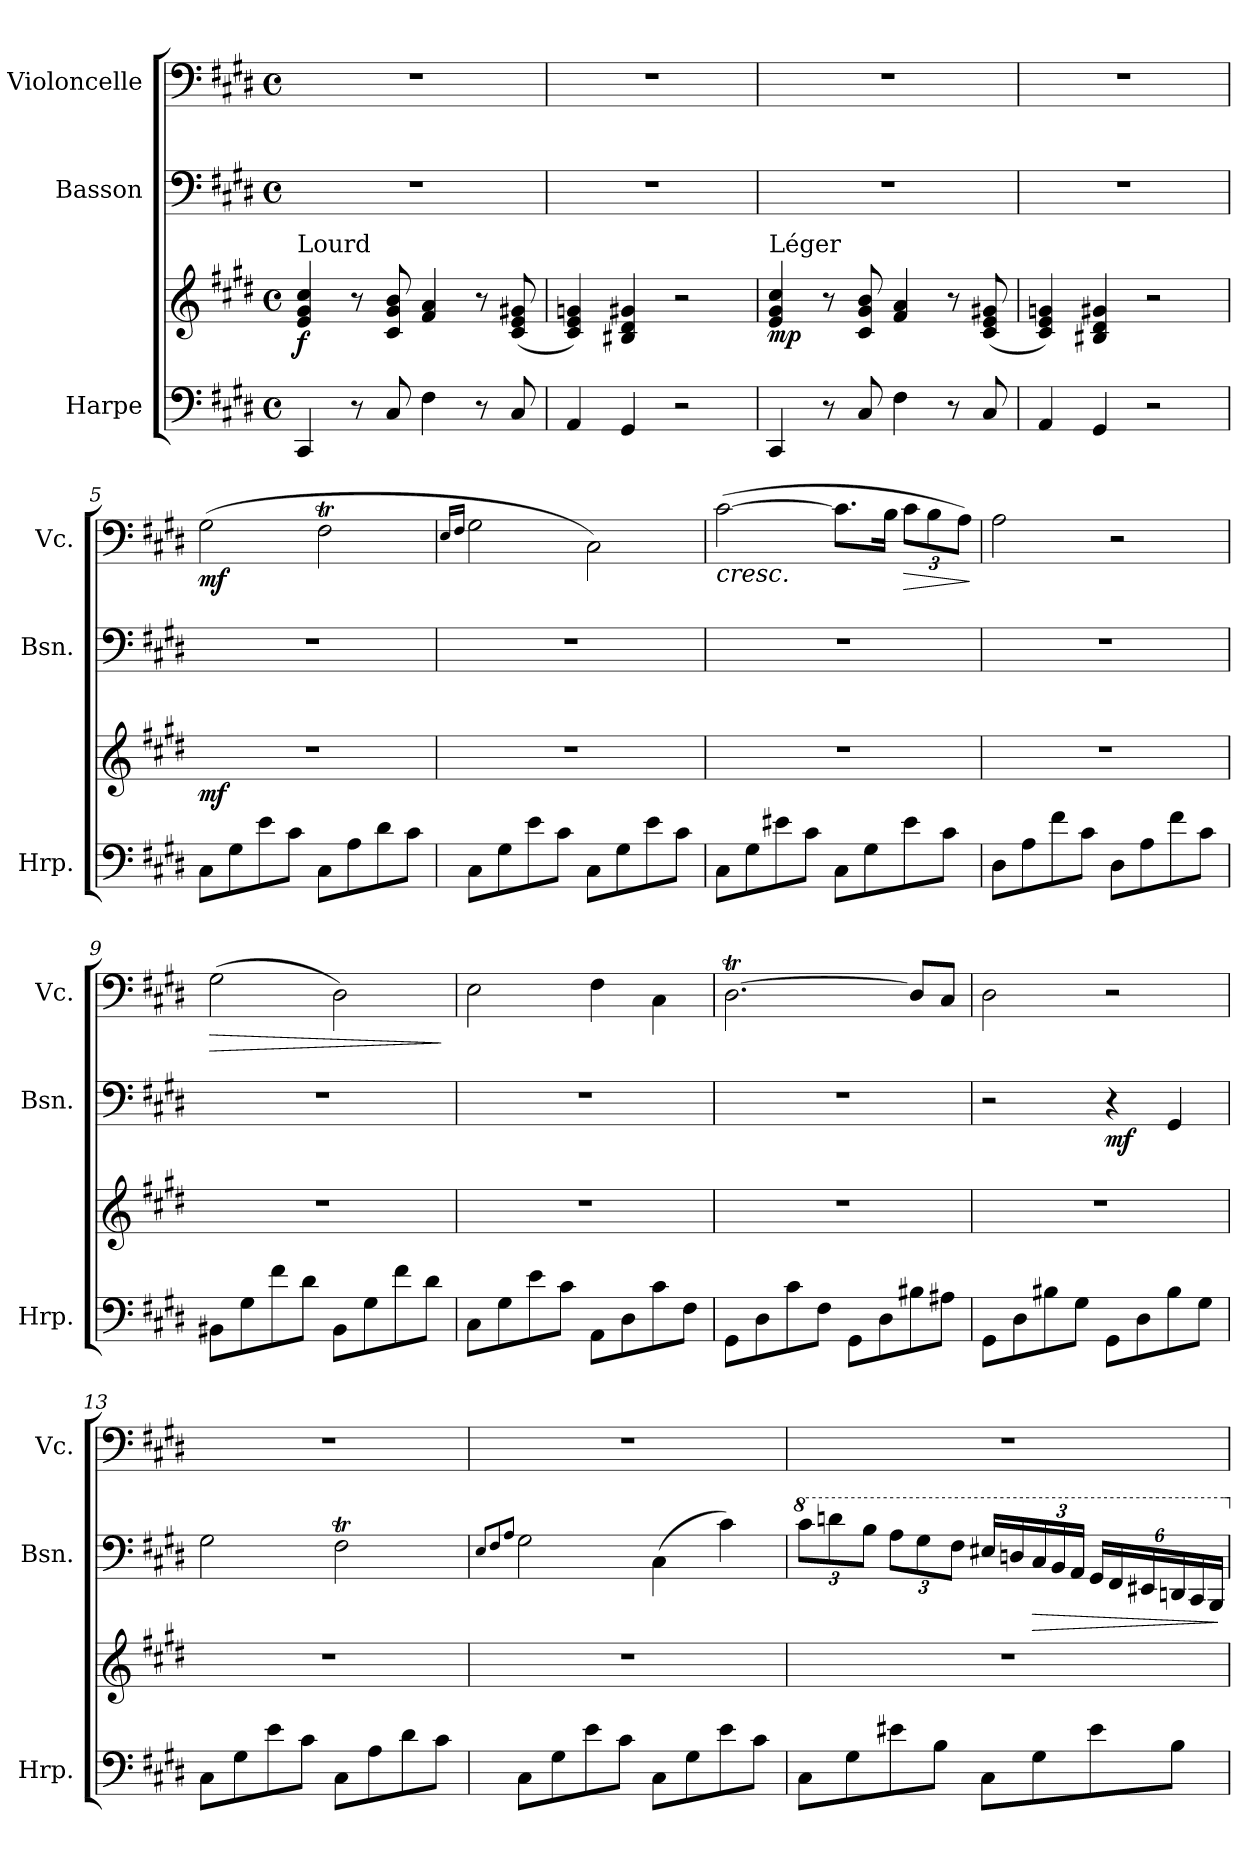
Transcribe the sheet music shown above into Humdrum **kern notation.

**kern	**kern	**dynam	**kern	**dynam	**kern	**dynam
*part3	*part3	*part3	*part2	*part2	*part1	*part1
*staff4	*staff3	*staff3/4	*staff2	*staff2	*staff1	*staff1
*I"Harpe	*	*	*I"Basson	*	*I"Violoncelle	*
*I'Hrp.	*	*	*I'Bsn.	*	*I'Vc.	*
*clefF4	*clefG2	*	*clefF4	*	*clefF4	*
*k[f#c#g#d#]	*k[f#c#g#d#]	*	*k[f#c#g#d#]	*	*k[f#c#g#d#]	*
*M4/4	*M4/4	*	*M4/4	*	*M4/4	*
*met(c)	*met(c)	*	*met(c)	*	*met(c)	*
*MM55	*MM55	*	*MM55	*	*MM55	*
=1	=1	=1	=1	=1	=1	=1
!	!LO:TX:a:t=Lourd	!	!	!	!	!
!	!	!LO:DY:b	!	!	!	!
4CC#/	4e/ 4g#/ 4cc#/	f	1r	.	1r	.
8r	8r	.	.	.	.	.
8C#/	8c#/ 8g#/ 8b/	.	.	.	.	.
4F#\	4f#/ 4a/	.	.	.	.	.
8r	8r	.	.	.	.	.
8C#/	(8c#/ 8e/ 8g#X/	.	.	.	.	.
=2	=2	=2	=2	=2	=2	=2
4AA/	4c#/ 4e/ 4gn/)	.	1r	.	1r	.
4GG#/	4B#X/ 4d#/ 4g#X/	.	.	.	.	.
2r	2r	.	.	.	.	.
=3	=3	=3	=3	=3	=3	=3
!	!LO:TX:a:t=Léger	!	!	!	!	!
!	!	!LO:DY:b	!	!	!	!
4CC#/	4e/ 4g#/ 4cc#/	mp	1r	.	1r	.
8r	8r	.	.	.	.	.
8C#/	8c#/ 8g#/ 8b/	.	.	.	.	.
4F#\	4f#/ 4a/	.	.	.	.	.
8r	8r	.	.	.	.	.
8C#/	(8c#/ 8e/ 8g#X/	.	.	.	.	.
=4	=4	=4	=4	=4	=4	=4
4AA/	4c#/ 4e/ 4gn/)	.	1r	.	1r	.
4GG#/	4B#X/ 4d#/ 4g#X/	.	.	.	.	.
2r	2r	.	.	.	.	.
!!LO:LB:g=z
=5	=5	=5	=5	=5	=5	=5
*	*	*	*	*	*MM60	*
!	!	!LO:DY:b	!	!	!	!LO:DY:b
8C#\L	1r	mf	1r	.	(2G#\	mf
8G#\	.	.	.	.	.	.
8e\	.	.	.	.	.	.
8c#\J	.	.	.	.	.	.
8C#\L	.	.	.	.	2F#T\	.
8A\	.	.	.	.	.	.
8d#\	.	.	.	.	.	.
8c#\J	.	.	.	.	.	.
=6	=6	=6	=6	=6	=6	=6
.	.	.	.	.	16qE/LL	.
.	.	.	.	.	16qF#/JJ	.
8C#\L	1r	.	1r	.	2G#\	.
8G#\	.	.	.	.	.	.
8e\	.	.	.	.	.	.
8c#\J	.	.	.	.	.	.
8C#\L	.	.	.	.	2C#\)	.
8G#\	.	.	.	.	.	.
8e\	.	.	.	.	.	.
8c#\J	.	.	.	.	.	.
=7	=7	=7	=7	=7	=7	=7
!	!	!	!	!	!	!LO:HP:b
8C#\L	1r	.	1r	.	([2c#\	<
8G#\	.	.	.	.	.	.
8e#X\	.	.	.	.	.	.
8c#\J	.	.	.	.	.	.
8C#\L	.	.	.	.	8.c#\L]	.
8G#\	.	.	.	.	.	.
.	.	.	.	.	16B\Jk	.
*	*	*	*	*	*Xbrackettup	*
!	!	!	!	!	!	!LO:HP:b
8e#\	.	.	.	.	12c#\L	>
.	.	.	.	.	12B\	.
8c#\J	.	.	.	.	.	.
.	.	.	.	.	12A\J)	.
.	.	.	.	.	.	[ ]
=8	=8	=8	=8	=8	=8	=8
8D#\L	1r	.	1r	.	2A\	.
8A\	.	.	.	.	.	.
8f#\	.	.	.	.	.	.
8c#\J	.	.	.	.	.	.
8D#\L	.	.	.	.	2r	.
8A\	.	.	.	.	.	.
8f#\	.	.	.	.	.	.
8c#\J	.	.	.	.	.	.
!!LO:LB:g=z
=9	=9	=9	=9	=9	=9	=9
!	!	!	!	!	!	!LO:HP:b
8BB#X\L	1r	.	1r	.	(2G#\	>
8G#\	.	.	.	.	.	.
8f#\	.	.	.	.	.	.
8d#\J	.	.	.	.	.	.
8BB#\L	.	.	.	.	2D#\)	.
8G#\	.	.	.	.	.	.
8f#\	.	.	.	.	.	.
8d#\J	.	.	.	.	.	.
.	.	.	.	.	.	]
=10	=10	=10	=10	=10	=10	=10
8C#\L	1r	.	1r	.	2E\	.
8G#\	.	.	.	.	.	.
8e\	.	.	.	.	.	.
8c#\J	.	.	.	.	.	.
8AA\L	.	.	.	.	4F#\	.
8D#\	.	.	.	.	.	.
8c#\	.	.	.	.	4C#\	.
8F#\J	.	.	.	.	.	.
=11	=11	=11	=11	=11	=11	=11
8GG#\L	1r	.	1r	.	[2.D#t\	.
8D#\	.	.	.	.	.	.
8c#\	.	.	.	.	.	.
8F#\J	.	.	.	.	.	.
8GG#\L	.	.	.	.	.	.
8D#\	.	.	.	.	.	.
8B#X\	.	.	.	.	8D#/L]	.
8A#X\J	.	.	.	.	8C#/J	.
=12	=12	=12	=12	=12	=12	=12
8GG#\L	1r	.	2r	.	2D#\	.
8D#\	.	.	.	.	.	.
8B#X\	.	.	.	.	.	.
8G#\J	.	.	.	.	.	.
!	!	!	!	!LO:DY:b	!	!
8GG#\L	.	.	4r	mf	2r	.
8D#\	.	.	.	.	.	.
8B#\	.	.	4GG#/	.	.	.
8G#\J	.	.	.	.	.	.
!!LO:PB:g=z
=13	=13	=13	=13	=13	=13	=13
8C#\L	1r	.	2G#\	.	1r	.
8G#\	.	.	.	.	.	.
8e\	.	.	.	.	.	.
8c#\J	.	.	.	.	.	.
8C#\L	.	.	2F#T\	.	.	.
8A\	.	.	.	.	.	.
8d#\	.	.	.	.	.	.
8c#\J	.	.	.	.	.	.
=14	=14	=14	=14	=14	=14	=14
.	.	.	8qE/L	.	.	.
.	.	.	8qF#/	.	.	.
.	.	.	8qA/J	.	.	.
8C#\L	1r	.	2G#\	.	1r	.
8G#\	.	.	.	.	.	.
8e\	.	.	.	.	.	.
8c#\J	.	.	.	.	.	.
8C#\L	.	.	(4C#\	.	.	.
8G#\	.	.	.	.	.	.
8e\	.	.	4c#\)	.	.	.
8c#\J	.	.	.	.	.	.
=15	=15	=15	=15	=15	=15	=15
*	*	*	*8va	*	*	*
*	*	*	*Xbrackettup	*	*	*
8C#\L	1r	.	12cc#\L	.	1r	.
.	.	.	12ddn\	.	.	.
8G#\	.	.	.	.	.	.
.	.	.	12b\J	.	.	.
8e#X\	.	.	12a\L	.	.	.
.	.	.	12g#\	.	.	.
8B\J	.	.	.	.	.	.
.	.	.	12f#\J	.	.	.
8C#\L	.	.	16e#X/LL	.	.	.
.	.	.	16dn/	.	.	.
!	!	!	!	!LO:HP:b	!	!
8G#\	.	.	24c#/	>	.	.
.	.	.	24B/	.	.	.
.	.	.	24A/JJ	.	.	.
8e#\	.	.	24G#/LL	.	.	.
.	.	.	24F#/	.	.	.
.	.	.	24E#X/	.	.	.
8B\J	.	.	24Dn/	.	.	.
.	.	.	24C#/	.	.	.
.	.	.	24BB/JJ	.	.	.
.	.	.	.	]	.	.
*	*	*	*X8va	*	*	*
=	=	=	=	=	=	=
*-	*-	*-	*-	*-	*-	*-
